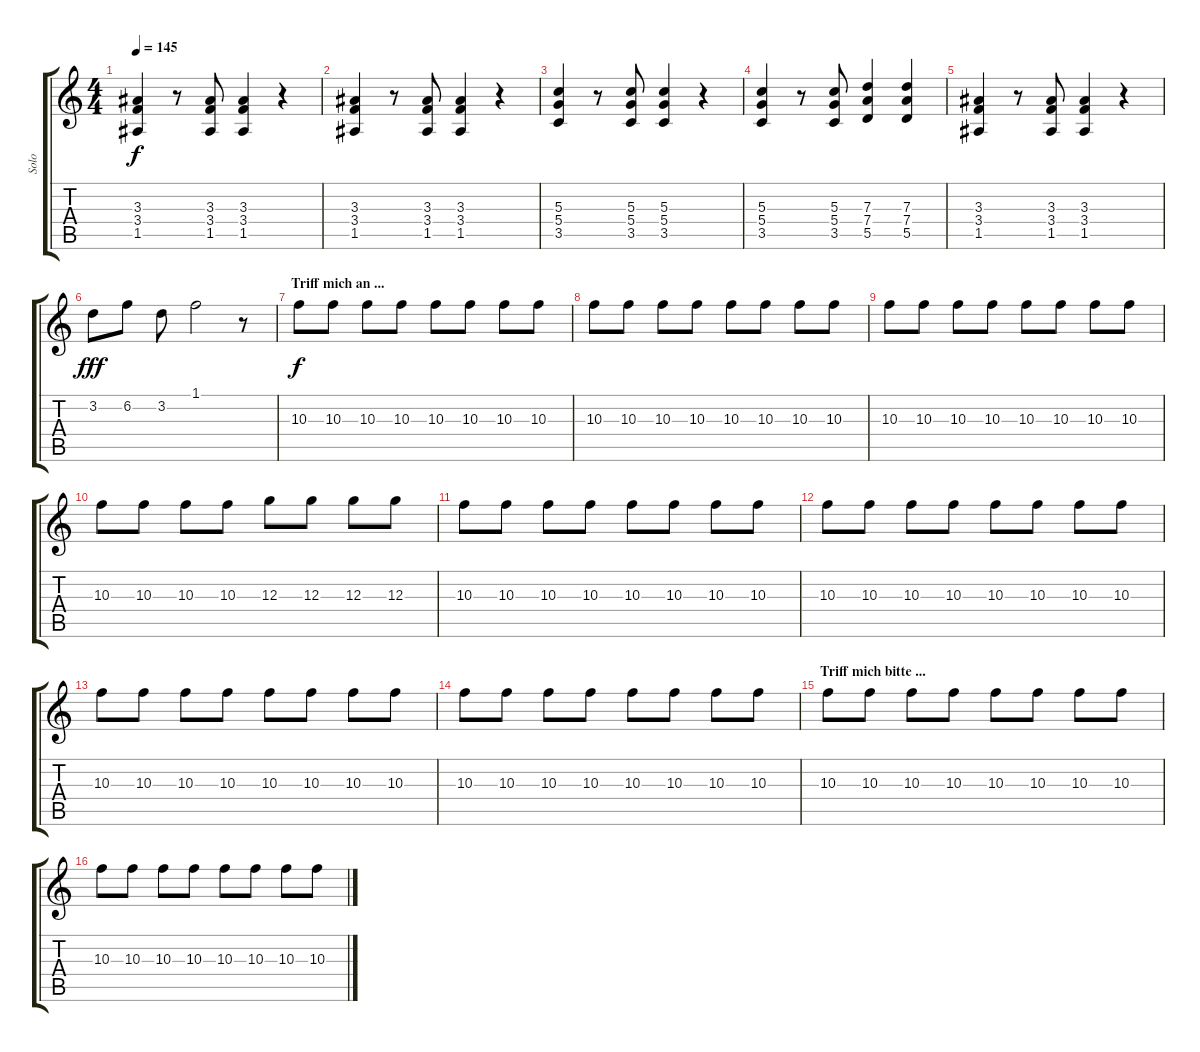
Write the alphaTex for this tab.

\track ("Solo" "Solo") {instrument distortionguitar}
\staff {score tabs}
\tuning (E4 B3 G3 D3 A2 E2) {hide}
\ts (4 4)
\tempo 145
\clef g2
\ks c
(3.3 3.4 1.5).4{dy f} r.8 (3.3 3.4 1.5).8 (3.3 3.4 1.5).4 r.4 |
(3.3 3.4 1.5).4 r.8 (3.3 3.4 1.5).8 (3.3 3.4 1.5).4 r.4 |
(5.3 5.4 3.5).4 r.8 (5.3 5.4 3.5).8 (5.3 5.4 3.5).4 r.4 |
(5.3 5.4 3.5).4 r.8 (5.3 5.4 3.5).8 (7.3 7.4 5.5).4 (7.3 7.4 5.5).4 |
(3.3 3.4 1.5).4 r.8 (3.3 3.4 1.5).8 (3.3 3.4 1.5).4 r.4 |
3.2.8{dy fff} 6.2.8 3.2.8 1.1.2 r.8 |
\section ("" "Triff mich an ...")
10.3.8{dy f} 10.3.8 10.3.8 10.3.8 10.3.8 10.3.8 10.3.8 10.3.8 |
10.3.8 10.3.8 10.3.8 10.3.8 10.3.8 10.3.8 10.3.8 10.3.8 |
10.3.8 10.3.8 10.3.8 10.3.8 10.3.8 10.3.8 10.3.8 10.3.8 |
10.3.8 10.3.8 10.3.8 10.3.8 12.3.8 12.3.8 12.3.8 12.3.8 |
10.3.8 10.3.8 10.3.8 10.3.8 10.3.8 10.3.8 10.3.8 10.3.8 |
10.3.8 10.3.8 10.3.8 10.3.8 10.3.8 10.3.8 10.3.8 10.3.8 |
10.3.8 10.3.8 10.3.8 10.3.8 10.3.8 10.3.8 10.3.8 10.3.8 |
10.3.8 10.3.8 10.3.8 10.3.8 10.3.8 10.3.8 10.3.8 10.3.8 |
\section ("" "Triff mich bitte ...")
10.3.8 10.3.8 10.3.8 10.3.8 10.3.8 10.3.8 10.3.8 10.3.8 |
10.3.8 10.3.8 10.3.8 10.3.8 10.3.8 10.3.8 10.3.8 10.3.8
